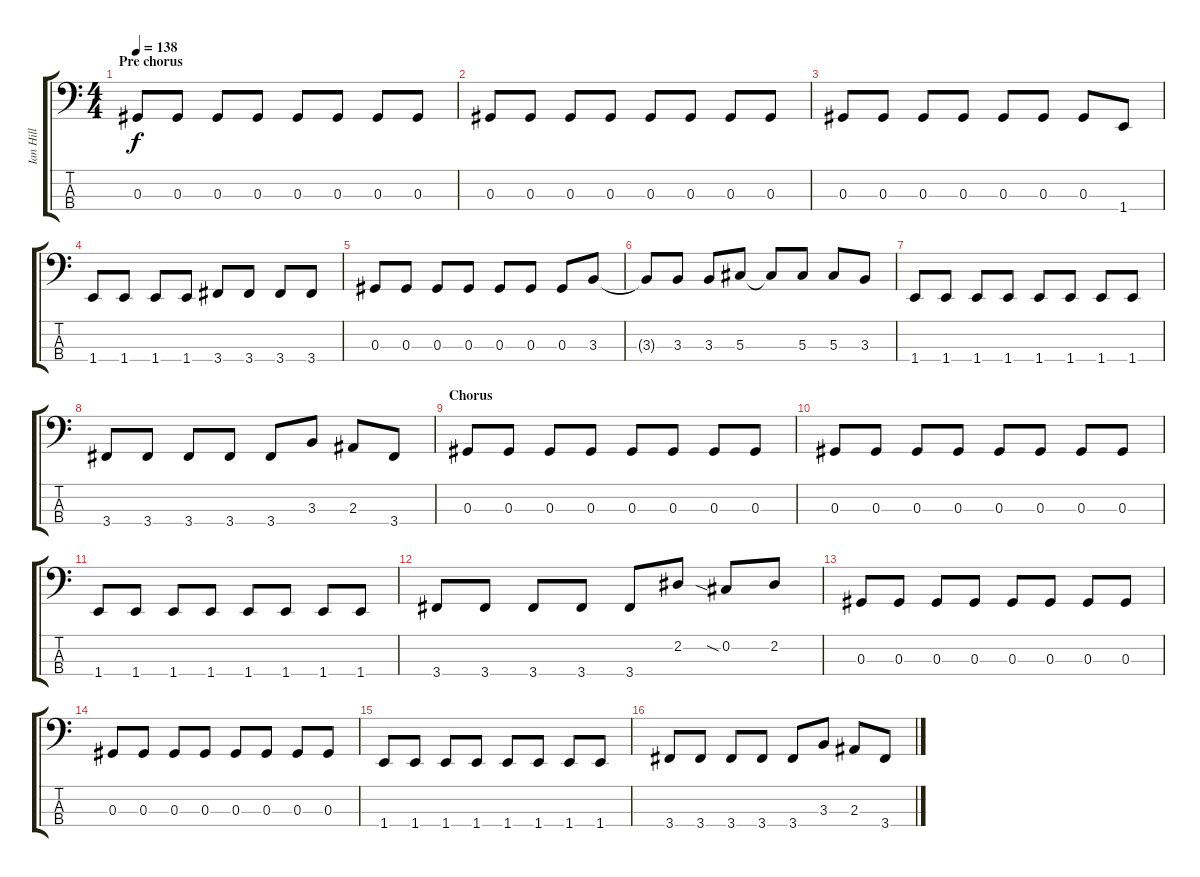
\track ("Ian Hill" "Ian Hill") {instrument electricbassfinger}
\staff {score tabs}
\tuning (Gb2 Db2 Ab1 Eb1) {hide}
\ts (4 4)
\section ("" "Pre chorus")
\tempo 138
\clef f4
\ks c
0.3.8{dy f} 0.3.8 0.3.8 0.3.8 0.3.8 0.3.8 0.3.8 0.3.8 |
0.3.8 0.3.8 0.3.8 0.3.8 0.3.8 0.3.8 0.3.8 0.3.8 |
0.3.8 0.3.8 0.3.8 0.3.8 0.3.8 0.3.8 0.3.8 1.4.8 |
1.4.8 1.4.8 1.4.8 1.4.8 3.4.8 3.4.8 3.4.8 3.4.8 |
0.3.8 0.3.8 0.3.8 0.3.8 0.3.8 0.3.8 0.3.8 3.3.8 |
3.3{t}.8 3.3.8 3.3.8 5.3.8 5.3{t}.8 5.3.8 5.3.8 3.3.8 |
1.4.8 1.4.8 1.4.8 1.4.8 1.4.8 1.4.8 1.4.8 1.4.8 |
3.4.8 3.4.8 3.4.8 3.4.8 3.4.8 3.3.8 2.3.8 3.4.8 |
\section ("" "Chorus")
0.3.8 0.3.8 0.3.8 0.3.8 0.3.8 0.3.8 0.3.8 0.3.8 |
0.3.8 0.3.8 0.3.8 0.3.8 0.3.8 0.3.8 0.3.8 0.3.8 |
1.4.8 1.4.8 1.4.8 1.4.8 1.4.8 1.4.8 1.4.8 1.4.8 |
3.4.8 3.4.8 3.4.8 3.4.8 3.4.8 2.2.8 0.2{sia}.8 2.2.8 |
0.3.8 0.3.8 0.3.8 0.3.8 0.3.8 0.3.8 0.3.8 0.3.8 |
0.3.8 0.3.8 0.3.8 0.3.8 0.3.8 0.3.8 0.3.8 0.3.8 |
1.4.8 1.4.8 1.4.8 1.4.8 1.4.8 1.4.8 1.4.8 1.4.8 |
3.4.8 3.4.8 3.4.8 3.4.8 3.4.8 3.3.8 2.3.8 3.4.8
